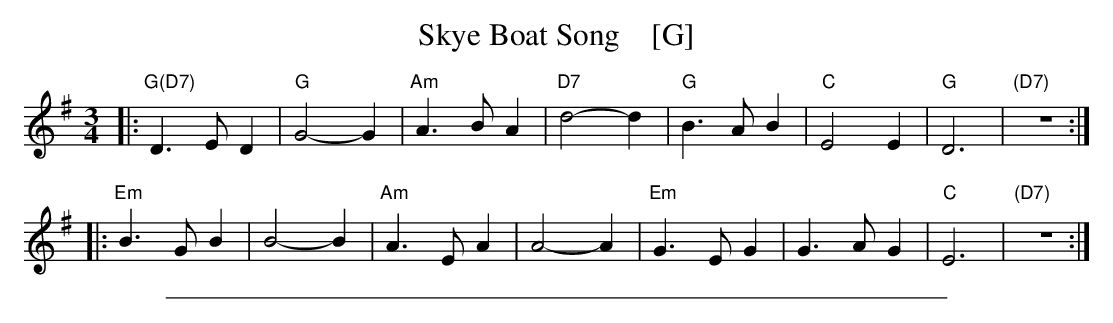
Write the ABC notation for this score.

X:1
T: Skye Boat Song    [G]
M: 3/4
L: 1/4
K: G
|: "G(D7)"D>ED | "G"G2-G | "Am"A>BA | "D7"d2-d | "G"B>AB | "C"E2E | "G"D3 | "(D7)"z3 :|
|: "Em"B>GB | B2-B | "Am"A>EA | A2-A | "Em"G>EG | G>AG | "C"E3 | "(D7)"z3 :|
